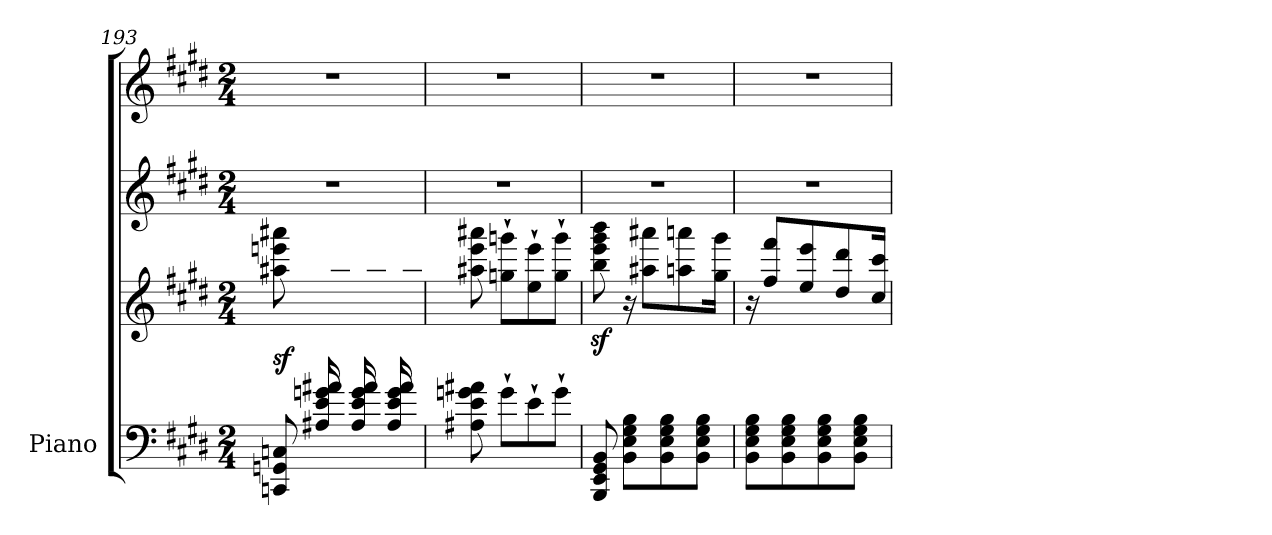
**kern	**kern	**kern	**kern	**dynam
*part1	*part1	*part1	*part1	*part1
*staff4	*staff3	*staff2	*staff1	*staff1/2/3/4
*I"Piano	*	*	*	*
*I'Pno.	*	*	*	*
*clefF4	*clefG2	*clefG2	*clefG2	*
*k[f#c#g#d#]	*k[f#c#g#d#]	*k[f#c#g#d#]	*k[f#c#g#d#]	*
*M2/4	*M2/4	*M2/4	*M2/4	*
=193	=193	=193	=193	=193
*	*^	*	*	*
!	!	!	!	!	!LO:DY:b=3
8CCn/ 8GGn/ 8Cn/	8.ryy	8aa#X\ 8eeen\ 8aaa#X\	2r	2r	sf
16A#X/ 16e/ 16gn/ 16a#X/LL	.	8ryy	.	.	.
16ryy	16a#\ 16ee\ 16aa#X\	.	.	.	.
16A#/ 16e/ 16g/ 16a#/	16ryy	4ryy	.	.	.
16ryy	16a#\ 16ee\ 16aa#\	.	.	.	.
16A#/ 16e/ 16g/ 16a#/	16ryy	.	.	.	.
16ryy	16a#\ 16ee\ 16aa#\JJ	.	.	.	.
*	*v	*v	*	*	*
=194	=194	=194	=194	=194
8A#X\ 8e\ 8gn\ 8a#X\	8aa#X\ 8eee\ 8aaa#X\	2r	2r	.
8g`\L	8ggn\` 8gggn\`L	.	.	.
8e`\	8ee\` 8eee\`	.	.	.
8g`\J	8gg\` 8ggg\`J	.	.	.
=195	=195	=195	=195	=195
8BBB/ 8EE/ 8GG#/ 8BB/	8bb\z< 8eee\z< 8ggg#\z< 8bbb\z<	2r	2r	.
8BB\ 8E\ 8G#\ 8B\L	16r	.	.	.
.	8aa#X\ 8aaa#X\L	.	.	.
8BB\ 8E\ 8G#\ 8B\	.	.	.	.
.	8aan\ 8aaan\	.	.	.
8BB\ 8E\ 8G#\ 8B\J	.	.	.	.
.	16gg#\ 16ggg#\Jk	.	.	.
!!LO:LB:g=z
=196	=196	=196	=196	=196
8BB\ 8E\ 8G#\ 8B\L	16r	2r	2r	.
.	8ff#/ 8fff#/L	.	.	.
8BB\ 8E\ 8G#\ 8B\	.	.	.	.
.	8ee/ 8eee/	.	.	.
8BB\ 8E\ 8G#\ 8B\	.	.	.	.
.	8dd#/ 8ddd#/	.	.	.
8BB\ 8E\ 8G#\ 8B\J	.	.	.	.
.	16cc#/ 16ccc#/Jk	.	.	.
=	=	=	=	=
*-	*-	*-	*-	*-
